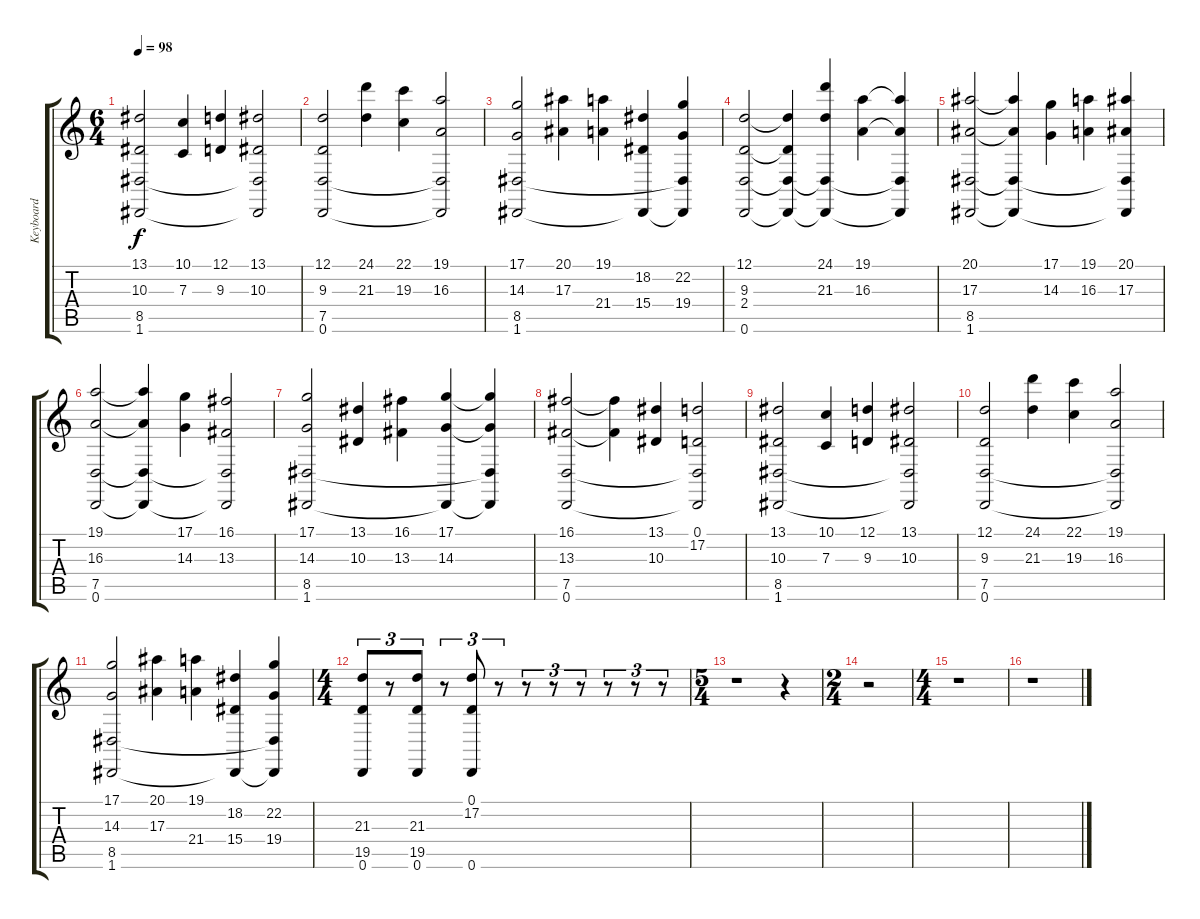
\track ("Keyboard" "Keyboard") {instrument stringensemble1}
\staff {score tabs}
\tuning (D4 A3 F3 C3 G2 D2) {hide}
\ts (6 4)
\tempo 98
\clef g2
\ks c
(13.1 10.3 8.5 1.6).2{dy f} (10.1 7.3).4 (12.1 9.3).4 (13.1 10.3 8.5{t} 1.6{t}).2 |
(12.1 9.3 7.5 0.6).2 (24.1 21.3).4 (22.1 19.3).4 (19.1 16.3 7.5{t} 0.6{t}).2 |
(17.1 14.3 8.5 1.6).2 (20.1 17.3).4 (19.1 21.4).4 (18.2 15.4 1.6{t}).4 (22.2 19.4 8.5{t} 1.6{t}).4 |
(12.1 9.3 2.4 0.6).2 (12.1{t} 9.3{t} 2.4{t} 0.6{t}).4 (24.1 21.3 2.4{t} 0.6{t}).4 (19.1 16.3).4 (19.1{t} 16.3{t} 2.4{t} 0.6{t}).4 |
(20.1 17.3 8.5 1.6).2 (20.1{t} 17.3{t} 8.5{t} 1.6{t}).4 (17.1 14.3).4 (19.1 16.3).4 (20.1 17.3 8.5{t} 1.6{t}).4 |
(19.1 16.3 7.5 0.6).2 (19.1{t} 16.3{t} 7.5{t} 0.6{t}).4 (17.1 14.3).4 (16.1 13.3 7.5{t} 0.6{t}).2 |
(17.1 14.3 8.5 1.6).2 (13.1 10.3).4 (16.1 13.3).4 (17.1 14.3 1.6{t}).4 (17.1{t} 14.3{t} 8.5{t} 1.6{t}).4 |
(16.1 13.3 7.5 0.6).2 (16.1{t} 13.3{t}).4 (13.1 10.3).4 (0.1 17.2 7.5{t} 0.6{t}).2 |
(13.1 10.3 8.5 1.6).2 (10.1 7.3).4 (12.1 9.3).4 (13.1 10.3 8.5{t} 1.6{t}).2 |
(12.1 9.3 7.5 0.6).2 (24.1 21.3).4 (22.1 19.3).4 (19.1 16.3 7.5{t} 0.6{t}).2 |
(17.1 14.3 8.5 1.6).2 (20.1 17.3).4 (19.1 21.4).4 (18.2 15.4 1.6{t}).4 (22.2 19.4 8.5{t} 1.6{t}).4 |
\ts (4 4)
(21.3 19.5 0.6).8{tu (3 2)} r.8{tu (3 2)} (21.3 19.5 0.6).8{tu (3 2)} r.8{tu (3 2)} (0.1 17.2 0.6).8{tu (3 2)} r.8{tu (3 2)} r.8{tu (3 2)} r.8{tu (3 2)} r.8{tu (3 2)} r.8{tu (3 2)} r.8{tu (3 2)} r.8{tu (3 2)} |
\ts (5 4)
r.1 r.4 |
\ts (2 4)
r.2 |
\ts (4 4)
r.1 |
r.1
